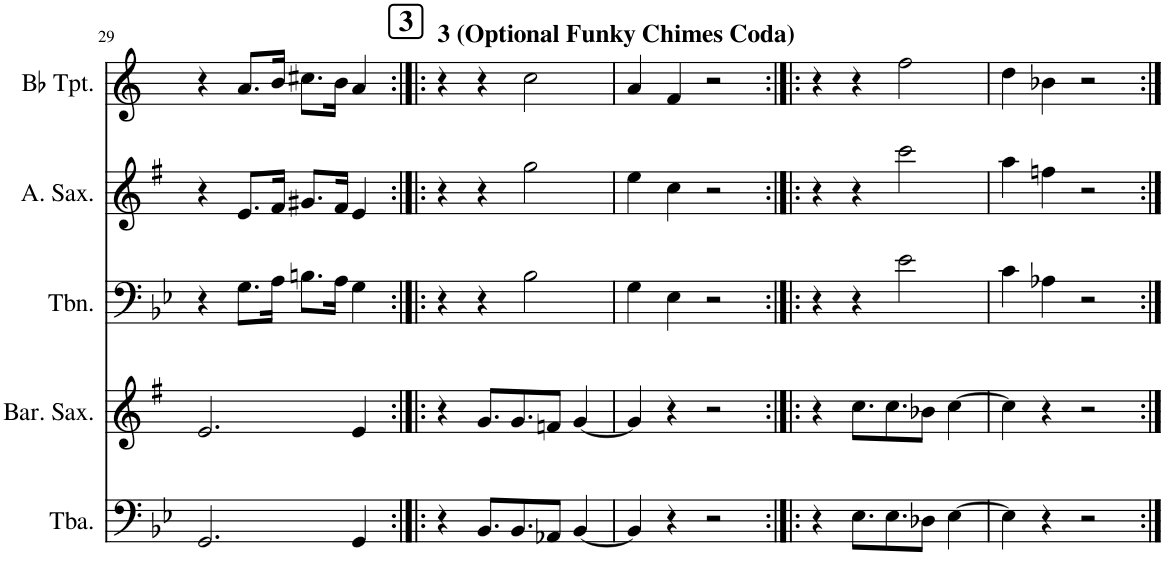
**kern	**kern	**kern	**kern	**kern
*part5	*part4	*part3	*part2	*part1
*staff5	*staff4	*staff3	*staff2	*staff1
*I"Tuba	*I"Baritone Saxophone	*I"Trombone	*I"Alto Saxophone	*I"Bb Trumpet
*I'Tba.	*I'Bar. Sax.	*I'Tbn.	*I'A. Sax.	*I'Bb Tpt.
!!LO:PB:g=z
*clefF4	*clefG2	*clefF4	*clefG2	*clefG2
*	*Trd12c21	*	*Trd5c9	*Trd1c2
*k[b-e-]	*k[f#]	*k[b-e-]	*k[f#]	*k[]
*M4/4	*M4/4	*M4/4	*M4/4	*M4/4
=29	=29	=29	=29	=29
2.GG/	2.e/	4r	4r	4r
.	.	8.G\L	8.e/L	8.a/L
.	.	16A\Jk	16f#/Jk	16b/Jk
.	.	8.Bn\L	8.g#X/L	8.cc#X\L
.	.	16A\Jk	16f#/Jk	16b\Jk
4GG/	4e/	4G\	4e/	4a/
!!LO:REH:place=s1:a:B:cj:fs=14:t=3
=30:|!|:	=30:|!|:	=30:|!|:	=30:|!|:	=30:|!|:
!	!	!	!	!LO:TX:a:B:t=3 (Optional Funky Chimes Coda)
4r	4r	4r	4r	4r
8.BB-/L	8.g/L	4r	4r	4r
8.BB-/	8.g/	.	.	.
.	.	2B-\	2gg\	2cc\
8AA-X/J	8fn/J	.	.	.
[4BB-/	[4g/	.	.	.
=31	=31	=31	=31	=31
4BB-/]	4g/]	4G\	4ee\	4a/
4r	4r	4E-\	4cc\	4f/
2r	2r	2r	2r	2r
=32:|!|:	=32:|!|:	=32:|!|:	=32:|!|:	=32:|!|:
4r	4r	4r	4r	4r
8.E-\L	8.cc\L	4r	4r	4r
8.E-\	8.cc\	.	.	.
.	.	2e-\	2ccc\	2ff\
8D-X\J	8b-X\J	.	.	.
[4E-\	[4cc\	.	.	.
=33	=33	=33	=33	=33
4E-\]	4cc\]	4c\	4aa\	4dd\
4r	4r	4A-X\	4ffn\	4b-X\
2r	2r	2r	2r	2r
=:|!	=:|!	=:|!	=:|!	=:|!
*-	*-	*-	*-	*-
